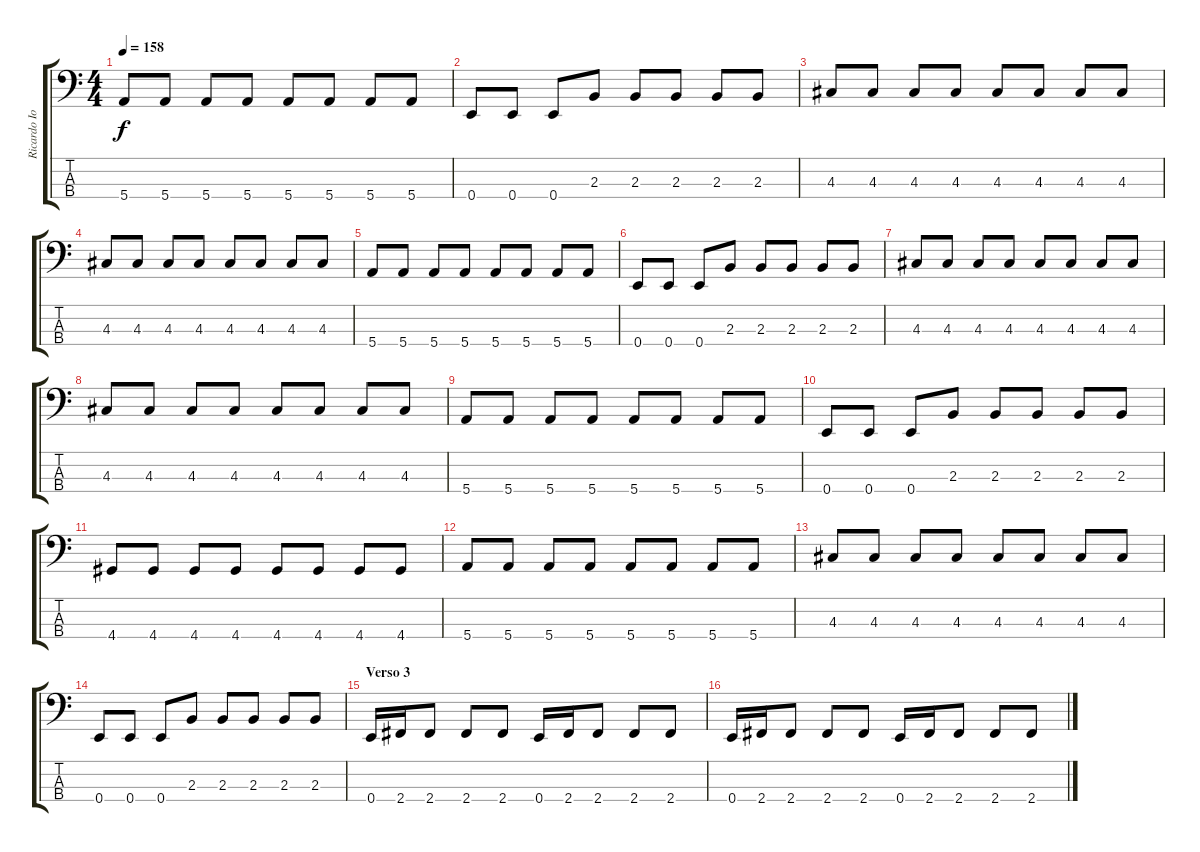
\track ("Ricardo Iorio (bajo)" "Ricardo Io") {instrument electricbassfinger}
\staff {score tabs}
\tuning (G2 D2 A1 E1) {hide}
\ts (4 4)
\tempo 158
\clef f4
\ks c
5.4.8{dy f} 5.4.8 5.4.8 5.4.8 5.4.8 5.4.8 5.4.8 5.4.8 |
0.4.8 0.4.8 0.4.8 2.3.8 2.3.8 2.3.8 2.3.8 2.3.8 |
4.3.8 4.3.8 4.3.8 4.3.8 4.3.8 4.3.8 4.3.8 4.3.8 |
4.3.8 4.3.8 4.3.8 4.3.8 4.3.8 4.3.8 4.3.8 4.3.8 |
5.4.8 5.4.8 5.4.8 5.4.8 5.4.8 5.4.8 5.4.8 5.4.8 |
0.4.8 0.4.8 0.4.8 2.3.8 2.3.8 2.3.8 2.3.8 2.3.8 |
4.3.8 4.3.8 4.3.8 4.3.8 4.3.8 4.3.8 4.3.8 4.3.8 |
4.3.8 4.3.8 4.3.8 4.3.8 4.3.8 4.3.8 4.3.8 4.3.8 |
5.4.8 5.4.8 5.4.8 5.4.8 5.4.8 5.4.8 5.4.8 5.4.8 |
0.4.8 0.4.8 0.4.8 2.3.8 2.3.8 2.3.8 2.3.8 2.3.8 |
4.4.8 4.4.8 4.4.8 4.4.8 4.4.8 4.4.8 4.4.8 4.4.8 |
5.4.8 5.4.8 5.4.8 5.4.8 5.4.8 5.4.8 5.4.8 5.4.8 |
4.3.8 4.3.8 4.3.8 4.3.8 4.3.8 4.3.8 4.3.8 4.3.8 |
0.4.8 0.4.8 0.4.8 2.3.8 2.3.8 2.3.8 2.3.8 2.3.8 |
\section ("" "Verso 3")
0.4.16 2.4.16 2.4.8 2.4.8 2.4.8 0.4.16 2.4.16 2.4.8 2.4.8 2.4.8 |
0.4.16 2.4.16 2.4.8 2.4.8 2.4.8 0.4.16 2.4.16 2.4.8 2.4.8 2.4.8
